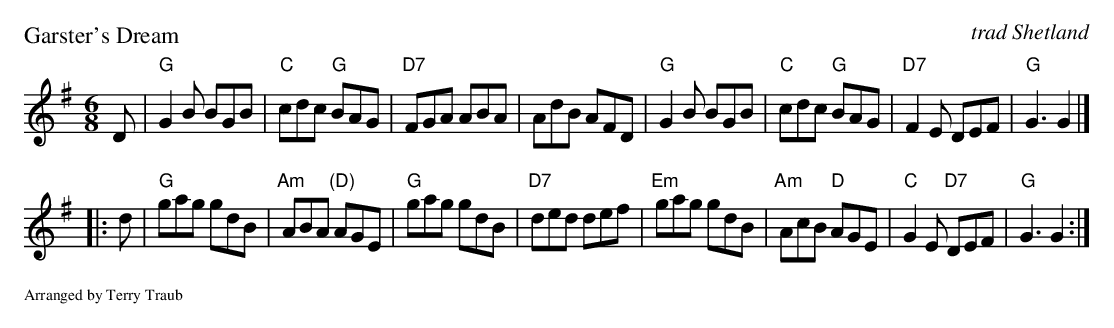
X:1
P: Garster's Dream
O: trad Shetland
M: 6/8
L: 1/8
K: G
D \
| "G"G2B BGB | "C"cdc "G"BAG | "D7"FGA ABA | AdB AFD \
| "G"G2B BGB | "C"cdc "G"BAG | "D7"F2E DEF | "G"G3 G2 |]
|: d \
| "G"gag gdB | "Am"ABA "(D)"AGE | "G"gag gdB | "D7"ded def \
|"Em"gag gdB | "Am"AcB "D"AGE | "C"G2E "D7"DEF | "G"G3 G2 :|
